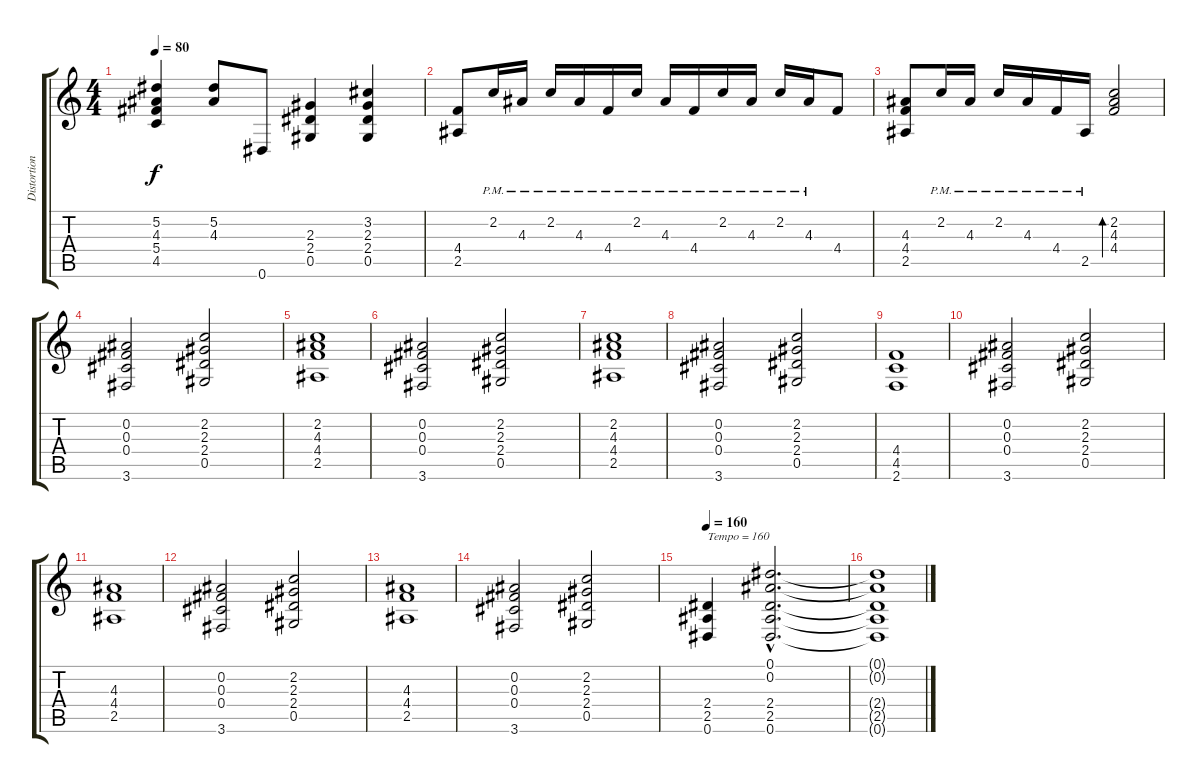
\track ("Distortion Guitar" "Distortion") {instrument distortionguitar}
\staff {score tabs}
\tuning (Eb4 Bb3 Gb3 Db3 Ab2 Eb2) {hide}
\ts (4 4)
\tempo 80
\clef g2
\ks c
(5.2 4.3 5.4 4.5).4{dy f} (5.2 4.3).8 0.6.8 (2.3 2.4 0.5).4 (3.2 2.3 2.4 0.5).4 |
(4.4 2.5).8 2.2{pm}.16 4.3{pm}.16 2.2{pm}.16 4.3{pm}.16 4.4{pm}.16 2.2{pm}.16 4.3{pm}.16 4.4{pm}.16 2.2{pm}.16 4.3{pm}.16 2.2{pm}.16 4.3{pm}.16 4.4.8 |
(4.3 4.4 2.5).8 2.2{pm}.16 4.3{pm}.16 2.2{pm}.16 4.3{pm}.16 4.4{pm}.16 2.5{pm}.16 (2.2 4.3 4.4).2{bd 120} |
(0.2 0.3 0.4 3.6).2 (2.2 2.3 2.4 0.5).2 |
(2.2 4.3 4.4 2.5).1 |
(0.2 0.3 0.4 3.6).2 (2.2 2.3 2.4 0.5).2 |
(2.2 4.3 4.4 2.5).1 |
(0.2 0.3 0.4 3.6).2 (2.2 2.3 2.4 0.5).2 |
(4.4 4.5 2.6).1 |
(0.2 0.3 0.4 3.6).2 (2.2 2.3 2.4 0.5).2 |
(4.3 4.4 2.5).1 |
(0.2 0.3 0.4 3.6).2 (2.2 2.3 2.4 0.5).2 |
(4.3 4.4 2.5).1 |
(0.2 0.3 0.4 3.6).2 (2.2 2.3 2.4 0.5).2 |
\tempo 160
(2.4 2.5 0.6).4{txt "Tempo = 160"} (0.1{hac} 0.2{hac} 2.4{hac} 2.5{hac} 0.6{hac}).2{d} |
(0.1{t} 0.2{t} 2.4{t} 2.5{t} 0.6{t}).1
